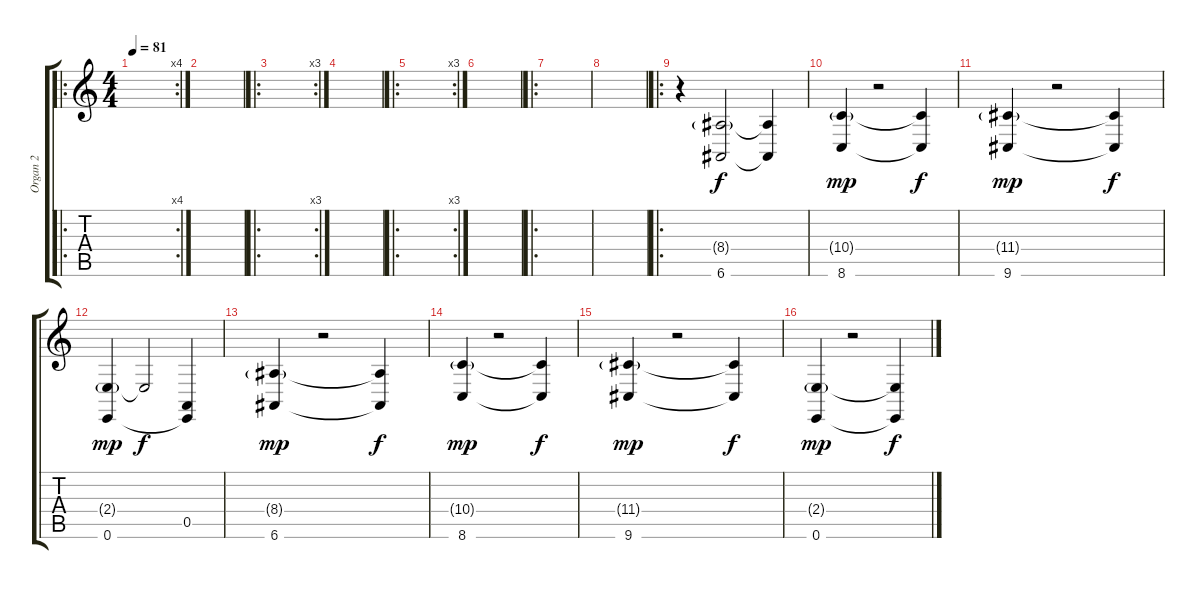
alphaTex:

\track ("Organ 2" "Organ 2") {instrument rockorgan}
\staff {score tabs}
\tuning (E4 B3 G3 D3 A2 E2) {hide}
\ro
\rc 4
\ts (4 4)
\tempo 81
\clef g2
\ks c
|
|
\ro
\rc 3
|
|
\ro
\rc 3
|
|
\ro
|
|
\ro
r.4 (8.4{g} 6.6).2 (8.4{t} 6.6{t}).4{dy f} |
(10.4{g} 8.6).4{dy mp} r.2 (10.4{t} 8.6{t}).4{dy f} |
(11.4{g} 9.6).4{dy mp} r.2 (11.4{t} 9.6{t}).4{dy f} |
(2.4{g} 0.6).4{dy mp} 2.4{t}.2{dy f} (0.5 0.6{t}).4 |
(8.4{g} 6.6).4{dy mp} r.2 (8.4{t} 6.6{t}).4{dy f} |
(10.4{g} 8.6).4{dy mp} r.2 (10.4{t} 8.6{t}).4{dy f} |
(11.4{g} 9.6).4{dy mp} r.2 (11.4{t} 9.6{t}).4{dy f} |
(2.4{g} 0.6).4{dy mp} r.2 (2.4{t} 0.6{t}).4{dy f}
